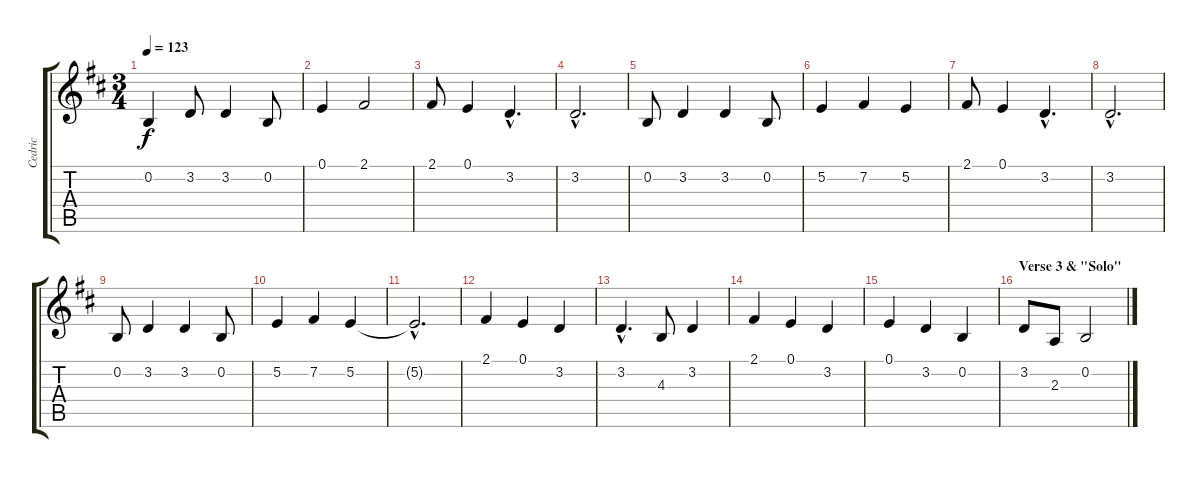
\track ("Cedric" "Cedric") {instrument acousticgrandpiano}
\staff {score tabs}
\tuning (E4 B3 G3 D3 A2 E2) {hide}
\ts (3 4)
\tempo 123
\clef g2
\ks d
0.2.4{dy f} 3.2.8 3.2.4 0.2.8 |
0.1.4 2.1.2 |
2.1.8 0.1.4 3.2{hac}.4{d} |
\section ("" "")
3.2{hac}.2{d} |
0.2.8 3.2.4 3.2.4 0.2.8 |
5.2.4 7.2.4 5.2.4 |
2.1.8 0.1.4 3.2{hac}.4{d} |
\section ("" "")
3.2{hac}.2{d} |
0.2.8 3.2.4 3.2.4 0.2.8 |
5.2.4 7.2.4 5.2.4 |
5.2{hac t}.2{d} |
\section ("" "")
2.1.4{instrument acousticgrandpiano} 0.1.4 3.2.4 |
3.2{hac}.4{d} 4.3.8 3.2.4 |
2.1.4 0.1.4 3.2.4 |
0.1.4 3.2.4 0.2.4 |
\section ("" "Verse 3 & \"Solo\"")
3.2.8 2.3.8 0.2.2
